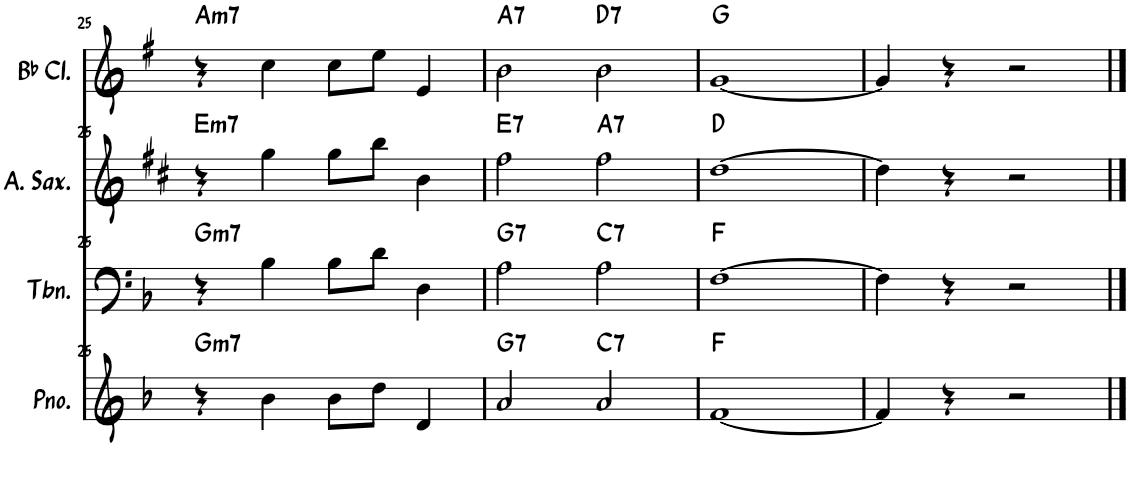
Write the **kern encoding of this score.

**kern	**harte	**kern	**harte	**kern	**harte	**kern	**harte
*part4	*part4	*part3	*part3	*part2	*part2	*part1	*part1
*staff4	*	*staff3	*	*staff2	*	*staff1	*
*I"钢琴	*	*I"长号	*	*I"中音萨克斯	*	*I"降B调单簧管	*
!!LO:PB:g=z
*clefG2	*	*clefF4	*	*clefG2	*	*clefG2	*
*	*	*	*	*Trd5c9	*	*Trd1c2	*
*k[b-]	*	*k[b-]	*	*k[f#c#]	*	*k[f#]	*
*M4/4	*	*M4/4	*	*M4/4	*	*M4/4	*
=25	=25	=25	=25	=25	=25	=25	=25
!	!LO:H:kt=m7	!	!LO:H:kt=m7	!	!LO:H:kt=m7	!	!LO:H:kt=m7
4r	G:min7	4r	G:min7	4r	E:min7	4r	A:min7
4b-\	.	4B-\	.	4gg\	.	4cc\	.
8b-\L	.	8B-\L	.	8gg\L	.	8cc\L	.
8dd\J	.	8d\J	.	8bb\J	.	8ee\J	.
4d/	.	4D\	.	4b\	.	4e/	.
=26	=26	=26	=26	=26	=26	=26	=26
!	!LO:H:kt=7	!	!LO:H:kt=7	!	!LO:H:kt=7	!	!LO:H:kt=7
2a/	G:7	2A\	G:7	2ff#\	E:7	2b\	A:7
!	!LO:H:kt=7	!	!LO:H:kt=7	!	!LO:H:kt=7	!	!LO:H:kt=7
2a/	C:7	2A\	C:7	2ff#\	A:7	2b\	D:7
=27	=27	=27	=27	=27	=27	=27	=27
[1f	F:maj	[1F	F:maj	[1dd	D:maj	[1g	G:maj
=28	=28	=28	=28	=28	=28	=28	=28
4f/]	.	4F\]	.	4dd\]	.	4g/]	.
4r	.	4r	.	4r	.	4r	.
2r	.	2r	.	2r	.	2r	.
==	==	==	==	==	==	==	==
*-	*-	*-	*-	*-	*-	*-	*-
